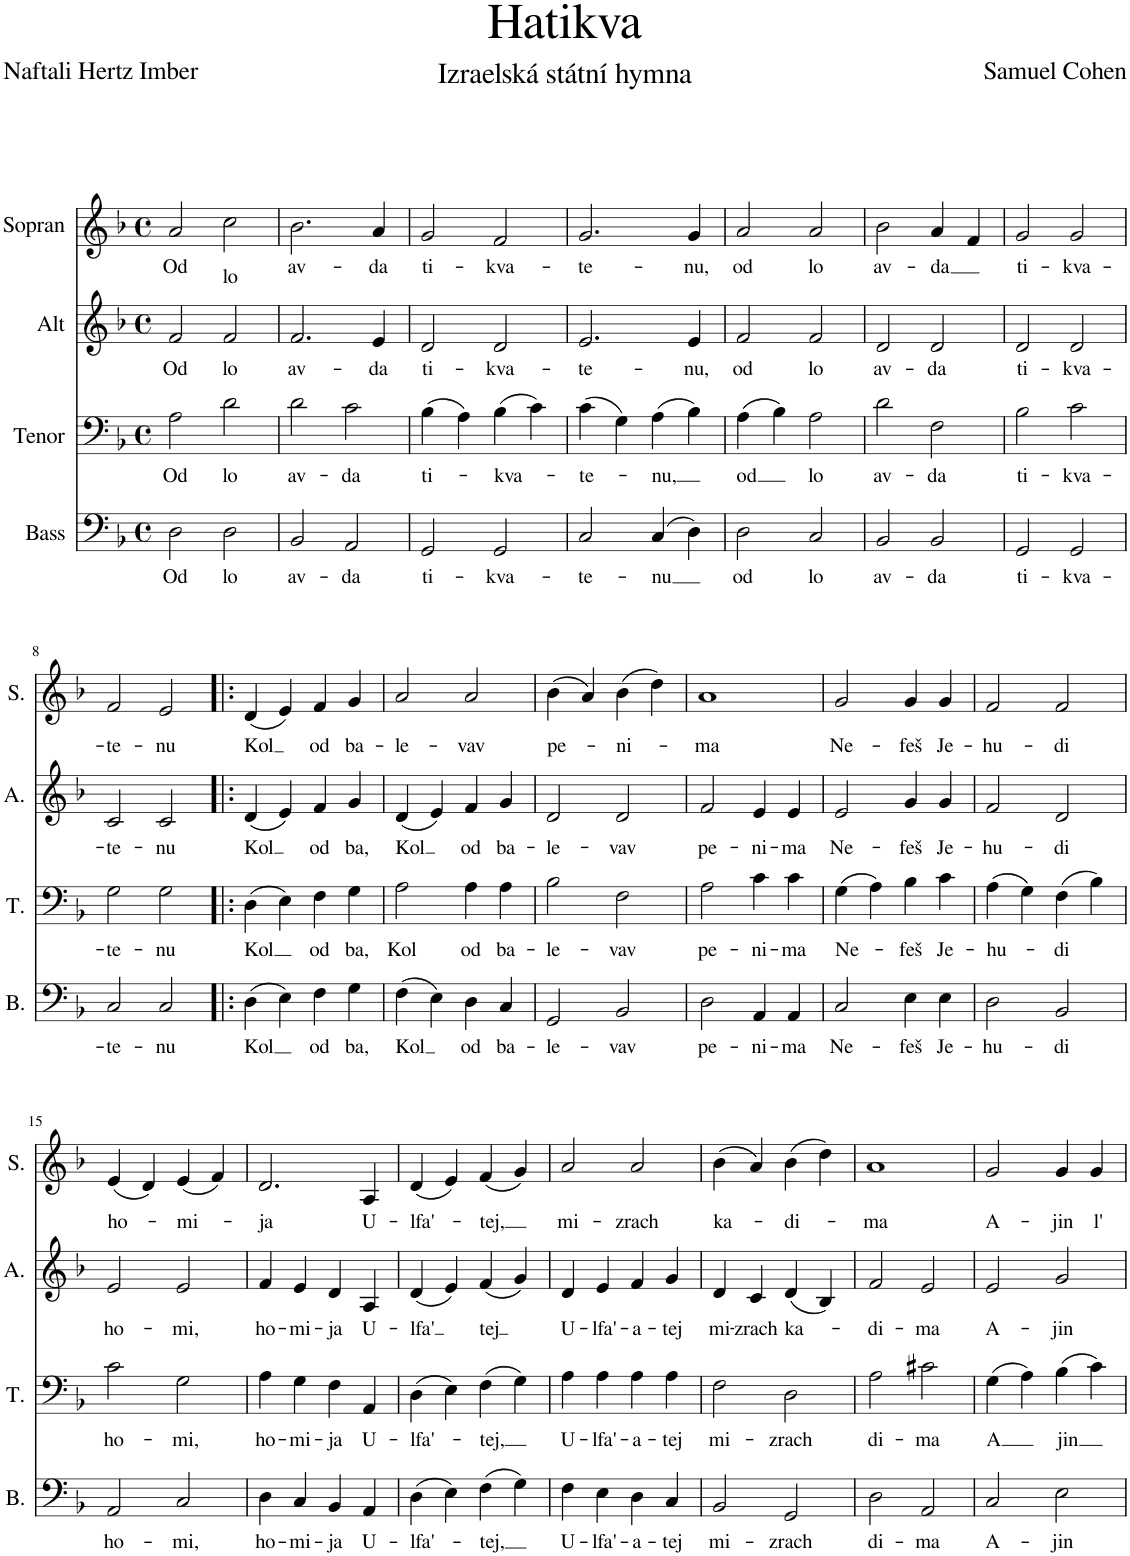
**kern	**text	**kern	**text	**kern	**text	**kern	**text
*part4	*part4	*part3	*part3	*part2	*part2	*part1	*part1
*staff4	*staff4	*staff3	*staff3	*staff2	*staff2	*staff1	*staff1
*I"Bass	*	*I"Tenor	*	*I"Alt	*	*I"Sopran	*
*I'B.	*	*I'T.	*	*I'A.	*	*I'S.	*
*clefF4	*	*clefF4	*	*clefG2	*	*clefG2	*
*k[b-]	*	*k[b-]	*	*k[b-]	*	*k[b-]	*
*M4/4	*	*M4/4	*	*M4/4	*	*M4/4	*
*met(c)	*	*met(c)	*	*met(c)	*	*met(c)	*
=1	=1	=1	=1	=1	=1	=1	=1
!	!LO:LY:b	!	!LO:LY:b	!	!LO:LY:b	!	!LO:LY:b
2D\	Od	2A\	Od	2f/	Od	2a/	Od
!	!LO:LY:b	!	!LO:LY:b	!	!LO:LY:b	!	!LO:LY:b
2D\	lo	2d\	lo	2f/	lo	2cc\	lo
=2	=2	=2	=2	=2	=2	=2	=2
!	!LO:LY:b	!	!LO:LY:b	!	!LO:LY:b	!	!LO:LY:b
2BB-/	av-	2d\	av-	2.f/	av-	2.b-\	av-
!	!LO:LY:b	!	!LO:LY:b	!	!	!	!
2AA/	-da	2c\	-da	.	.	.	.
!	!	!	!	!	!LO:LY:b	!	!LO:LY:b
.	.	.	.	4e/	-da	4a/	-da
=3	=3	=3	=3	=3	=3	=3	=3
!	!LO:LY:b	!	!LO:LY:b	!	!LO:LY:b	!	!LO:LY:b
2GG/	ti-	(4B-\	ti-	2d/	ti-	2g/	ti-
.	.	4A\)	.	.	.	.	.
!	!LO:LY:b	!	!LO:LY:b	!	!LO:LY:b	!	!LO:LY:b
2GG/	-kva-	(4B-\	-kva-	2d/	-kva-	2f/	-kva-
.	.	4c\)	.	.	.	.	.
=4	=4	=4	=4	=4	=4	=4	=4
!	!LO:LY:b	!	!LO:LY:b	!	!LO:LY:b	!	!LO:LY:b
2C/	-te-	(4c\	-te-	2.e/	-te-	2.g/	-te-
.	.	4G\)	.	.	.	.	.
!	!LO:LY:b	!	!LO:LY:b	!	!	!	!
(4C/	-nu	(4A\	-nu,	.	.	.	.
!	!	!	!	!	!LO:LY:b	!	!LO:LY:b
4D\)	.	4B-\)	.	4e/	-nu,	4g/	-nu,
=5	=5	=5	=5	=5	=5	=5	=5
!	!LO:LY:b	!	!LO:LY:b	!	!LO:LY:b	!	!LO:LY:b
2D\	od	(4A\	-od	2f/	od	2a/	od
.	.	4B-\)	.	.	.	.	.
!	!LO:LY:b	!	!LO:LY:b	!	!LO:LY:b	!	!LO:LY:b
2C/	lo	2A\	lo	2f/	lo	2a/	lo
=6	=6	=6	=6	=6	=6	=6	=6
!	!LO:LY:b	!	!LO:LY:b	!	!LO:LY:b	!	!LO:LY:b
2BB-/	av-	2d\	av-	2d/	av-	2b-\	av-
!	!LO:LY:b	!	!LO:LY:b	!	!LO:LY:b	!	!LO:LY:b
2BB-/	-da	2F\	-da	2d/	-da	4a/	-da
.	.	.	.	.	.	4f/	.
=7	=7	=7	=7	=7	=7	=7	=7
!	!LO:LY:b	!	!LO:LY:b	!	!LO:LY:b	!	!LO:LY:b
2GG/	ti-	2B-\	ti-	2d/	ti-	2g/	ti-
!	!LO:LY:b	!	!LO:LY:b	!	!LO:LY:b	!	!LO:LY:b
2GG/	-kva-	2c\	-kva-	2d/	-kva-	2g/	-kva-
!!LO:LB:g=z
=8	=8	=8	=8	=8	=8	=8	=8
!	!LO:LY:b	!	!LO:LY:b	!	!LO:LY:b	!	!LO:LY:b
2C/	-te-	2G\	-te-	2c/	-te-	2f/	-te-
!	!LO:LY:b	!	!LO:LY:b	!	!LO:LY:b	!	!LO:LY:b
2C/	-nu	2G\	-nu	2c/	-nu	2e/	-nu
=9!|:	=9!|:	=9!|:	=9!|:	=9!|:	=9!|:	=9!|:	=9!|:
!	!LO:LY:b	!	!LO:LY:b	!	!LO:LY:b	!	!LO:LY:b
(4D\	Kol	(4D\	Kol	(4d/	Kol	(4d/	Kol
4E\)	.	4E\)	.	4e/)	.	4e/)	.
!	!LO:LY:b	!	!LO:LY:b	!	!LO:LY:b	!	!LO:LY:b
4F\	od	4F\	od	4f/	od	4f/	od
!	!LO:LY:b	!	!LO:LY:b	!	!LO:LY:b	!	!LO:LY:b
4G\	ba,	4G\	ba,	4g/	ba,	4g/	ba-
=10	=10	=10	=10	=10	=10	=10	=10
!	!LO:LY:b	!	!LO:LY:b	!	!LO:LY:b	!	!LO:LY:b
(4F\	Kol	2A\	Kol	(4d/	Kol	2a/	-le-
4E\)	.	.	.	4e/)	.	.	.
!	!LO:LY:b	!	!LO:LY:b	!	!LO:LY:b	!	!LO:LY:b
4D\	od	4A\	od	4f/	od	2a/	-vav
!	!LO:LY:b	!	!LO:LY:b	!	!LO:LY:b	!	!
4C/	ba-	4A\	ba-	4g/	ba-	.	.
=11	=11	=11	=11	=11	=11	=11	=11
!	!LO:LY:b	!	!LO:LY:b	!	!LO:LY:b	!	!LO:LY:b
2GG/	-le-	2B-\	-le-	2d/	-le-	(4b-\	pe-
.	.	.	.	.	.	4a/)	.
!	!LO:LY:b	!	!LO:LY:b	!	!LO:LY:b	!	!LO:LY:b
2BB-/	-vav	2F\	-vav	2d/	-vav	(4b-\	-ni-
.	.	.	.	.	.	4dd\)	.
=12	=12	=12	=12	=12	=12	=12	=12
!	!LO:LY:b	!	!LO:LY:b	!	!LO:LY:b	!	!LO:LY:b
2D\	pe-	2A\	pe-	2f/	pe-	1a	-ma
!	!LO:LY:b	!	!LO:LY:b	!	!LO:LY:b	!	!
4AA/	-ni-	4c\	-ni-	4e/	-ni-	.	.
!	!LO:LY:b	!	!LO:LY:b	!	!LO:LY:b	!	!
4AA/	-ma	4c\	-ma	4e/	-ma	.	.
=13	=13	=13	=13	=13	=13	=13	=13
!	!LO:LY:b	!	!LO:LY:b	!	!LO:LY:b	!	!LO:LY:b
2C/	Ne-	(4G\	Ne-	2e/	Ne-	2g/	Ne-
.	.	4A\)	.	.	.	.	.
!	!LO:LY:b	!	!LO:LY:b	!	!LO:LY:b	!	!LO:LY:b
4E\	-feš	4B-\	-feš	4g/	-feš	4g/	-feš
!	!LO:LY:b	!	!LO:LY:b	!	!LO:LY:b	!	!LO:LY:b
4E\	Je-	4c\	Je-	4g/	Je-	4g/	Je-
=14	=14	=14	=14	=14	=14	=14	=14
!	!LO:LY:b	!	!LO:LY:b	!	!LO:LY:b	!	!LO:LY:b
2D\	-hu-	(4A\	-hu-	2f/	-hu-	2f/	-hu-
.	.	4G\)	.	.	.	.	.
!	!LO:LY:b	!	!LO:LY:b	!	!LO:LY:b	!	!LO:LY:b
2BB-/	-di	(4F\	-di	2d/	-di	2f/	-di
.	.	4B-\)	.	.	.	.	.
!!LO:LB:g=z
=15	=15	=15	=15	=15	=15	=15	=15
!	!LO:LY:b	!	!LO:LY:b	!	!LO:LY:b	!	!LO:LY:b
2AA/	ho-	2c\	-ho-	2e/	ho-	(4e/	ho-
.	.	.	.	.	.	4d/)	.
!	!LO:LY:b	!	!LO:LY:b	!	!LO:LY:b	!	!LO:LY:b
2C/	-mi,	2G\	-mi,	2e/	-mi,	(4e/	-mi-
.	.	.	.	.	.	4f/)	.
=16	=16	=16	=16	=16	=16	=16	=16
!	!LO:LY:b	!	!LO:LY:b	!	!LO:LY:b	!	!LO:LY:b
4D\	ho-	4A\	ho-	4f/	ho-	2.d/	-ja
!	!LO:LY:b	!	!LO:LY:b	!	!LO:LY:b	!	!
4C/	-mi-	4G\	-mi-	4e/	-mi-	.	.
!	!LO:LY:b	!	!LO:LY:b	!	!LO:LY:b	!	!
4BB-/	-ja	4F\	-ja	4d/	-ja	.	.
!	!LO:LY:b	!	!LO:LY:b	!	!LO:LY:b	!	!LO:LY:b
4AA/	U-	4AA/	U-	4A/	U-	4A/	U-
=17	=17	=17	=17	=17	=17	=17	=17
!	!LO:LY:b	!	!LO:LY:b	!	!LO:LY:b	!	!LO:LY:b
(4D\	-lfa'-	(4D\	-lfa'-	(4d/	-lfa'	(4d/	-lfa'-
4E\)	.	4E\)	.	4e/)	.	4e/)	.
!	!LO:LY:b	!	!LO:LY:b	!	!LO:LY:b	!	!LO:LY:b
(4F\	-tej,	(4F\	-tej,	(4f/	tej	(4f/	-tej,
4G\)	.	4G\)	.	4g/)	.	4g/)	.
=18	=18	=18	=18	=18	=18	=18	=18
!	!LO:LY:b	!	!LO:LY:b	!	!LO:LY:b	!	!LO:LY:b
4F\	U-	4A\	U-	4d/	U-	2a/	mi-
!	!LO:LY:b	!	!LO:LY:b	!	!LO:LY:b	!	!
4E\	-lfa'-	4A\	-lfa'-	4e/	-lfa'-	.	.
!	!LO:LY:b	!	!LO:LY:b	!	!LO:LY:b	!	!LO:LY:b
4D\	-a-	4A\	-a-	4f/	-a-	2a/	-zrach
!	!LO:LY:b	!	!LO:LY:b	!	!LO:LY:b	!	!
4C/	-tej	4A\	-tej	4g/	-tej	.	.
=19	=19	=19	=19	=19	=19	=19	=19
!	!LO:LY:b	!	!LO:LY:b	!	!LO:LY:b	!	!LO:LY:b
2BB-/	mi-	2F\	mi-	4d/	mi-	(4b-\	ka-
!	!	!	!	!	!LO:LY:b	!	!
.	.	.	.	4c/	-zrach	4a/)	.
!	!LO:LY:b	!	!LO:LY:b	!	!LO:LY:b	!	!LO:LY:b
2GG/	-zrach	2D\	-zrach	(4d/	ka-	(4b-\	-di-
.	.	.	.	4B-/)	.	4dd\)	.
=20	=20	=20	=20	=20	=20	=20	=20
!	!LO:LY:b	!	!LO:LY:b	!	!LO:LY:b	!	!LO:LY:b
2D\	di-	2A\	di-	2f/	-di-	1a	-ma
!	!LO:LY:b	!	!LO:LY:b	!	!LO:LY:b	!	!
2AA/	-ma	2c#X\	-ma	2e/	-ma	.	.
=21	=21	=21	=21	=21	=21	=21	=21
!	!LO:LY:b	!	!LO:LY:b	!	!LO:LY:b	!	!LO:LY:b
2C/	A-	(4G\	A	2e/	A-	2g/	A-
.	.	4A\)	.	.	.	.	.
!	!LO:LY:b	!	!LO:LY:b	!	!LO:LY:b	!	!LO:LY:b
2E\	-jin	(4B-\	jin	2g/	-jin	4g/	-jin
!	!	!	!	!	!	!	!LO:LY:b
.	.	4c\)	.	.	.	4g/	l'
=	=	=	=	=	=	=	=
*-	*-	*-	*-	*-	*-	*-	*-
